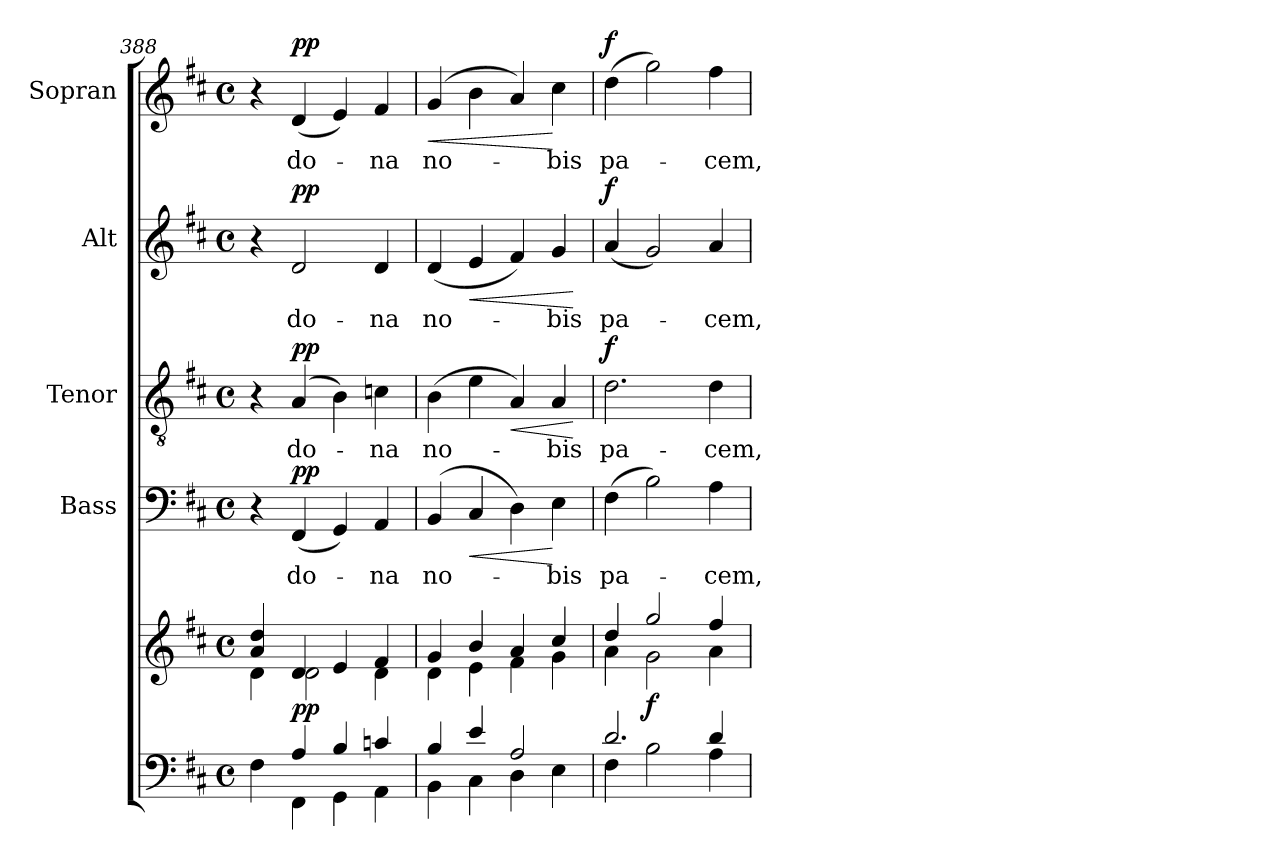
**kern	**kern	**dynam	**kern	**text	**dynam	**kern	**text	**dynam	**kern	**text	**dynam	**kern	**text	**dynam
*part5	*part5	*part5	*part4	*part4	*part4	*part3	*part3	*part3	*part2	*part2	*part2	*part1	*part1	*part1
*staff6	*staff5	*staff5/6	*staff4	*staff4	*staff4	*staff3	*staff3	*staff3	*staff2	*staff2	*staff2	*staff1	*staff1	*staff1
*	*	*	*I"Bass	*	*	*I"Tenor	*	*	*I"Alt	*	*	*I"Sopran	*	*
*	*	*	*I'B.	*	*	*I'T.	*	*	*I'A.	*	*	*I'S.	*	*
*clefF4	*clefG2	*	*clefF4	*	*	*clefGv2	*	*	*clefG2	*	*	*clefG2	*	*
*k[f#c#]	*k[f#c#]	*	*k[f#c#]	*	*	*k[f#c#]	*	*	*k[f#c#]	*	*	*k[f#c#]	*	*
*D:	*D:	*	*D:	*	*	*D:	*	*	*D:	*	*	*D:	*	*
*M4/4	*M4/4	*	*M4/4	*	*	*M4/4	*	*	*M4/4	*	*	*M4/4	*	*
*met(c)	*met(c)	*	*met(c)	*	*	*met(c)	*	*	*met(c)	*	*	*met(c)	*	*
=388	=388	=388	=388	=388	=388	=388	=388	=388	=388	=388	=388	=388	=388	=388
*^	*^	*	*	*	*	*	*	*	*	*	*	*	*	*
4ryy	4F#\	4a/ 4dd/	4d\	.	4r	.	.	4r	.	.	4r	.	.	4r	.	.
!	!	!	!	!LO:DY:b	!	!LO:LY:b	!LO:DY:a	!	!LO:LY:b	!LO:DY:a	!	!LO:LY:b	!LO:DY:a	!	!LO:LY:b	!LO:DY:a
4A/	4FF#\	4d/	2d\	pp	(<4FF#/	do-	pp	(4A/	do-	pp	2d/	do-	pp	(<4d/	do-	pp
4B/	4GG\	4e/	.	.	4GG/)	.	.	4B\)	.	.	.	.	.	4e/)	.	.
!	!	!	!	!	!	!LO:LY:b	!	!	!LO:LY:b	!	!	!LO:LY:b	!	!	!LO:LY:b	!
4cn/	4AA\	4f#/	4d\	.	4AA/	-na	.	4cn\	-na	.	4d/	-na	.	4f#/	-na	.
=389	=389	=389	=389	=389	=389	=389	=389	=389	=389	=389	=389	=389	=389	=389	=389	=389
!	!	!	!	!	!	!LO:LY:b	!	!	!LO:LY:b	!	!	!LO:LY:b	!	!	!LO:LY:b	!LO:HP:b
4B/	4BB\	4g/	4d\	.	(4BB/	no-	.	(>4B\	no-	.	(<4d/	no-	.	(4g/	no-	<
!	!	!	!	!	!	!	!LO:HP:b	!	!	!	!	!	!LO:HP:b	!	!	!
4e/	4C#\	4b/	4e\	.	4C#/	.	<	4e\	.	.	4e/	.	<	4b\	.	.
!	!	!	!	!	!	!	!	!	!	!LO:HP:b	!	!	!	!	!	!
2A/	4D\	4a/	4f#\	.	4D\)	.	.	4A/)	.	<	4f#/)	.	.	4a/)	.	.
!	!	!	!	!	!	!LO:LY:b	!	!	!LO:LY:b	!	!	!LO:LY:b	!	!	!LO:LY:b	!
.	4E\	4cc#/	4g\	.	4E\	-bis	[	4A/	-bis	.	4g/	-bis	.	4cc#\	-bis	[
*v	*v	*	*	*	*	*	*	*	*	*	*	*	*	*	*	*
*	*v	*v	*	*	*	*	*	*	*	*	*	*	*	*	*
.	.	.	.	.	.	.	.	[	.	.	[	.	.	.
!!LO:LB:g=z
=390	=390	=390	=390	=390	=390	=390	=390	=390	=390	=390	=390	=390	=390	=390
*^	*^	*	*	*	*	*	*	*	*	*	*	*	*	*
!	!	!	!	!	!	!LO:LY:b	!	!	!LO:LY:b	!LO:DY:a	!	!LO:LY:b	!LO:DY:a	!	!LO:LY:b	!LO:DY:a
2.d/	4F#\	4dd/	4a\	.	(>4F#\	pa-	.	2.d\	pa-	f	(<4a/	pa-	f	(>4dd\	pa-	f
!	!	!	!	!LO:DY:b	!	!	!	!	!	!	!	!	!	!	!	!
.	2B\	2gg/	2g\	f	2B\)	.	.	.	.	.	2g/)	.	.	2gg\)	.	.
!	!	!	!	!	!	!LO:LY:b	!	!	!LO:LY:b	!	!	!LO:LY:b	!	!	!LO:LY:b	!
4d/	4A\	4ff#/	4a\	.	4A\	-cem,	.	4d\	-cem,	.	4a/	-cem,	.	4ff#\	-cem,	.
*v	*v	*	*	*	*	*	*	*	*	*	*	*	*	*	*	*
*	*v	*v	*	*	*	*	*	*	*	*	*	*	*	*	*
=	=	=	=	=	=	=	=	=	=	=	=	=	=	=
*-	*-	*-	*-	*-	*-	*-	*-	*-	*-	*-	*-	*-	*-	*-
